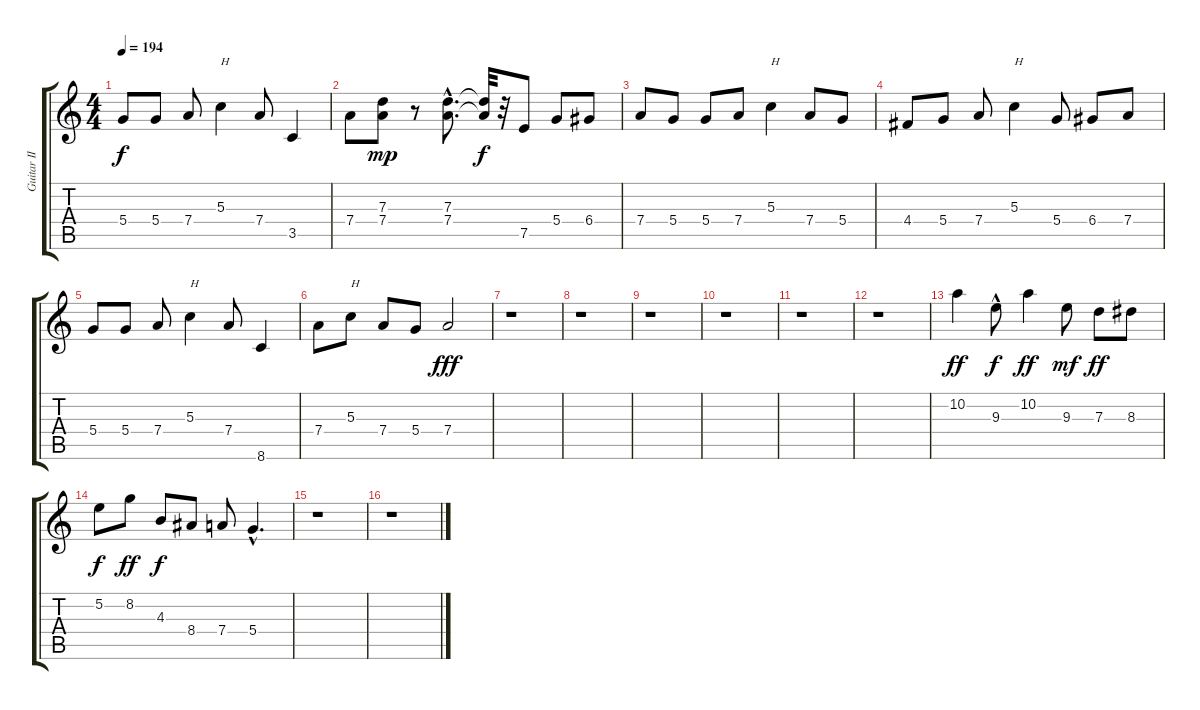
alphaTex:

\track ("Guitar II" "Guitar II") {instrument overdrivenguitar}
\staff {score tabs}
\tuning (E4 B3 G3 D3 A2 E2) {hide}
\ts (4 4)
\tempo 194
\clef g2
\ks c
5.4.8{dy f} 5.4.8 7.4.8 5.3.4{txt "H"} 7.4.8 3.5.4 |
7.4.8 (7.3 7.4).8{dy mp} r.8 (7.3{hac} 7.4{hac}).8{d} (7.3{t} 7.4{t}).32{dy f} r.32 7.5.8 5.4.8 6.4.8 |
7.4.8 5.4.8 5.4.8 7.4.8 5.3.4{txt "H"} 7.4.8 5.4.8 |
4.4.8 5.4.8 7.4.8 5.3.4{txt "H"} 5.4.8 6.4.8 7.4.8 |
5.4.8 5.4.8 7.4.8 5.3.4{txt "H"} 7.4.8 8.6.4 |
7.4.8 5.3.8{txt "H"} 7.4.8 5.4.8 7.4.2{dy fff} |
r.1 |
r.1 |
r.1 |
r.1 |
r.1 |
r.1 |
10.2.4{dy ff} 9.3{hac}.8{dy f} 10.2.4{dy ff} 9.3.8{dy mf} 7.3.8{dy ff} 8.3.8 |
5.2.8{dy f} 8.2.8{dy ff} 4.3.8{dy f} 8.4.8 7.4.8 5.4{hac}.4{d} |
r.1 |
r.1
